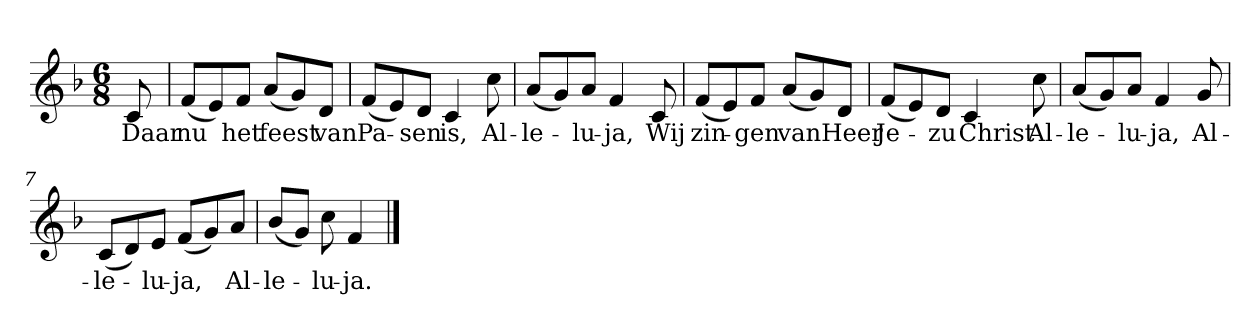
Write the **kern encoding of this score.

**kern	**text
*part1	*part1
*staff1	*staff1
*clefG2	*
*k[b-]	*
*F:	*
*M6/8	*
*MM120	*
=	=
8c	Daar
=1	=1
(8f/L	nu
8e/)	.
8f/J	het
(8a/L	feest
8g/)	.
8d/J	van
=2	=2
(8f/L	Pa-
8e/)	.
8d/J	-sen
4c	is,
8cc	Al-
=3	=3
(8a/L	-le-
8g/)	.
8a/J	-lu-
4f	-ja,
8c	Wij
=4	=4
(8f/L	zin-
8e/)	.
8f/J	-gen
(8a/L	van
8g/)	.
8d/J	Heer
=5	=5
(8f/L	Je-
8e/)	.
8d/J	-zu
4c	Christ
8cc	Al-
=6	=6
(8a/L	-le-
8g/)	.
8a/J	-lu-
4f	-ja,
8g	Al-
=7	=7
(8c/L	-le-
8d/)	.
8e/J	-lu-
(8f/L	-ja,
8g/)	.
8a/J	Al-
=8	=8
(8b-/L	-le-
8g/J)	.
8cc	-lu-
4f	-ja.
==	==
*-	*-
